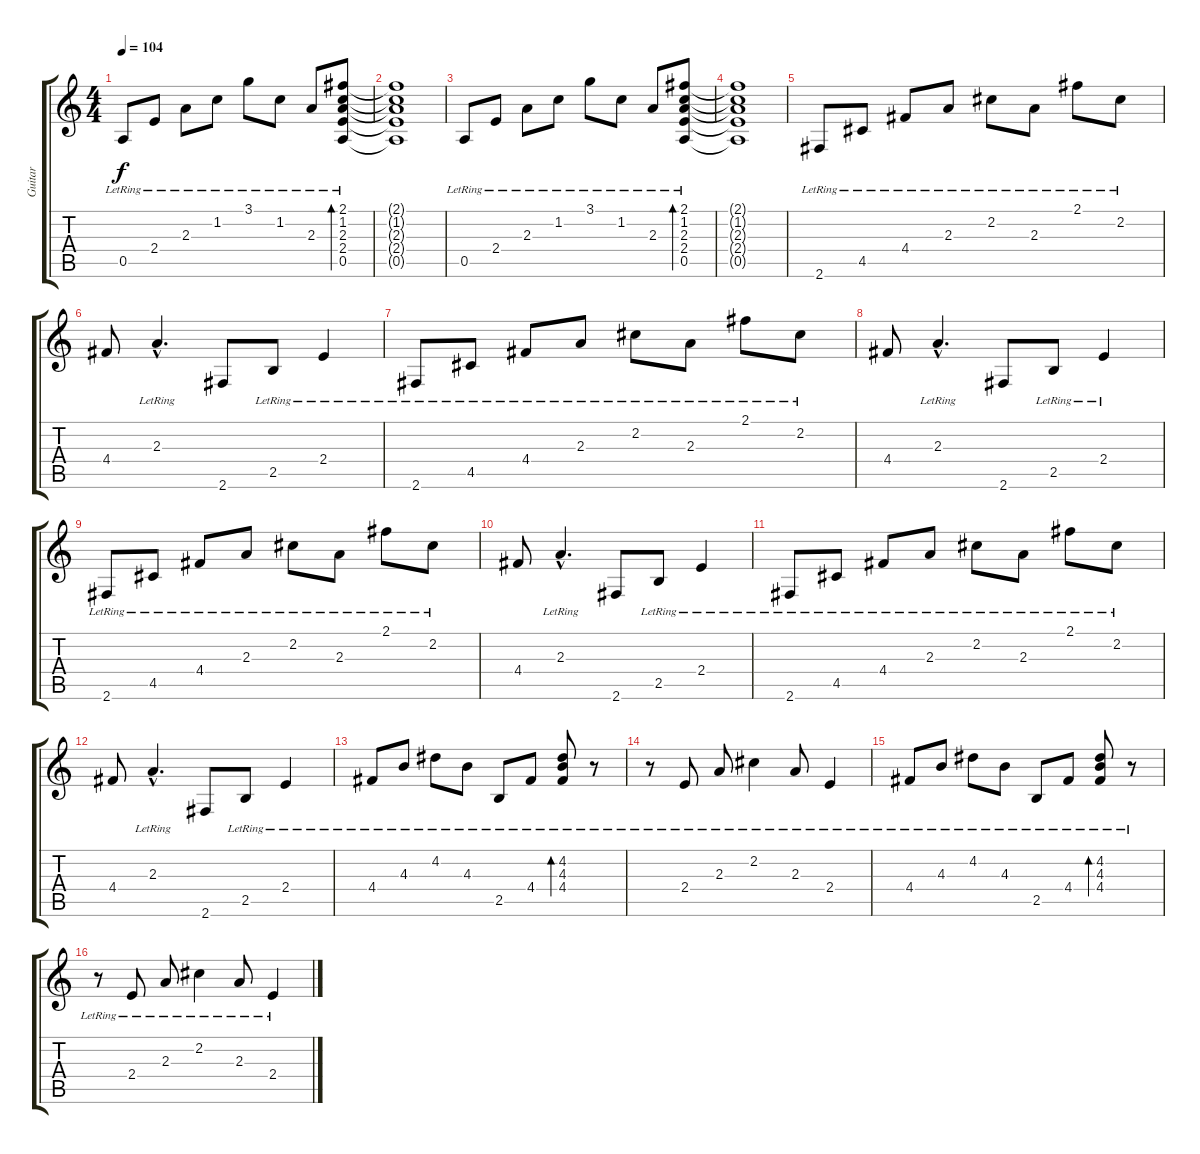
\track ("Guitar" "Guitar") {instrument electricguitarjazz}
\staff {score tabs}
\tuning (E4 B3 G3 D3 A2 E2) {hide}
\ts (4 4)
\tempo 104
\clef g2
\ks c
0.5{lr}.8{dy f} 2.4{lr}.8 2.3{lr}.8 1.2{lr}.8 3.1{lr}.8 1.2{lr}.8 2.3{lr}.8 (2.1{lr} 1.2{lr} 2.3{lr} 2.4{lr} 0.5{lr}).8{bd 60} |
(2.1{t} 1.2{t} 2.3{t} 2.4{t} 0.5{t}).1 |
0.5{lr}.8 2.4{lr}.8 2.3{lr}.8 1.2{lr}.8 3.1{lr}.8 1.2{lr}.8 2.3{lr}.8 (2.1{lr} 1.2{lr} 2.3{lr} 2.4{lr} 0.5{lr}).8{bd 60} |
(2.1{t} 1.2{t} 2.3{t} 2.4{t} 0.5{t}).1 |
2.6{lr}.8 4.5{lr}.8 4.4{lr}.8 2.3{lr}.8 2.2{lr}.8 2.3{lr}.8 2.1{lr}.8 2.2{lr}.8 |
4.4.8 2.3{hac lr}.4{d} 2.6.8 2.5{lr}.8 2.4{lr}.4 |
2.6{lr}.8 4.5{lr}.8 4.4{lr}.8 2.3{lr}.8 2.2{lr}.8 2.3{lr}.8 2.1{lr}.8 2.2{lr}.8 |
4.4.8 2.3{hac lr}.4{d} 2.6.8 2.5{lr}.8 2.4{lr}.4 |
2.6{lr}.8 4.5{lr}.8 4.4{lr}.8 2.3{lr}.8 2.2{lr}.8 2.3{lr}.8 2.1{lr}.8 2.2{lr}.8 |
4.4.8 2.3{hac lr}.4{d} 2.6.8 2.5{lr}.8 2.4{lr}.4 |
2.6{lr}.8 4.5{lr}.8 4.4{lr}.8 2.3{lr}.8 2.2{lr}.8 2.3{lr}.8 2.1{lr}.8 2.2{lr}.8 |
4.4.8 2.3{hac lr}.4{d} 2.6.8 2.5{lr}.8 2.4{lr}.4 |
4.4{lr}.8 4.3{lr}.8 4.2{lr}.8 4.3{lr}.8 2.5{lr}.8 4.4{lr}.8 (4.2{lr} 4.3{lr} 4.4{lr}).8{bd 120} r.8 |
r.8 2.4{lr}.8 2.3{lr}.8 2.2{lr}.4 2.3{lr}.8 2.4{lr}.4 |
4.4{lr}.8 4.3{lr}.8 4.2{lr}.8 4.3{lr}.8 2.5{lr}.8 4.4{lr}.8 (4.2{lr} 4.3{lr} 4.4{lr}).8{bd 120} r.8 |
r.8 2.4{lr}.8 2.3{lr}.8 2.2{lr}.4 2.3{lr}.8 2.4{lr}.4
